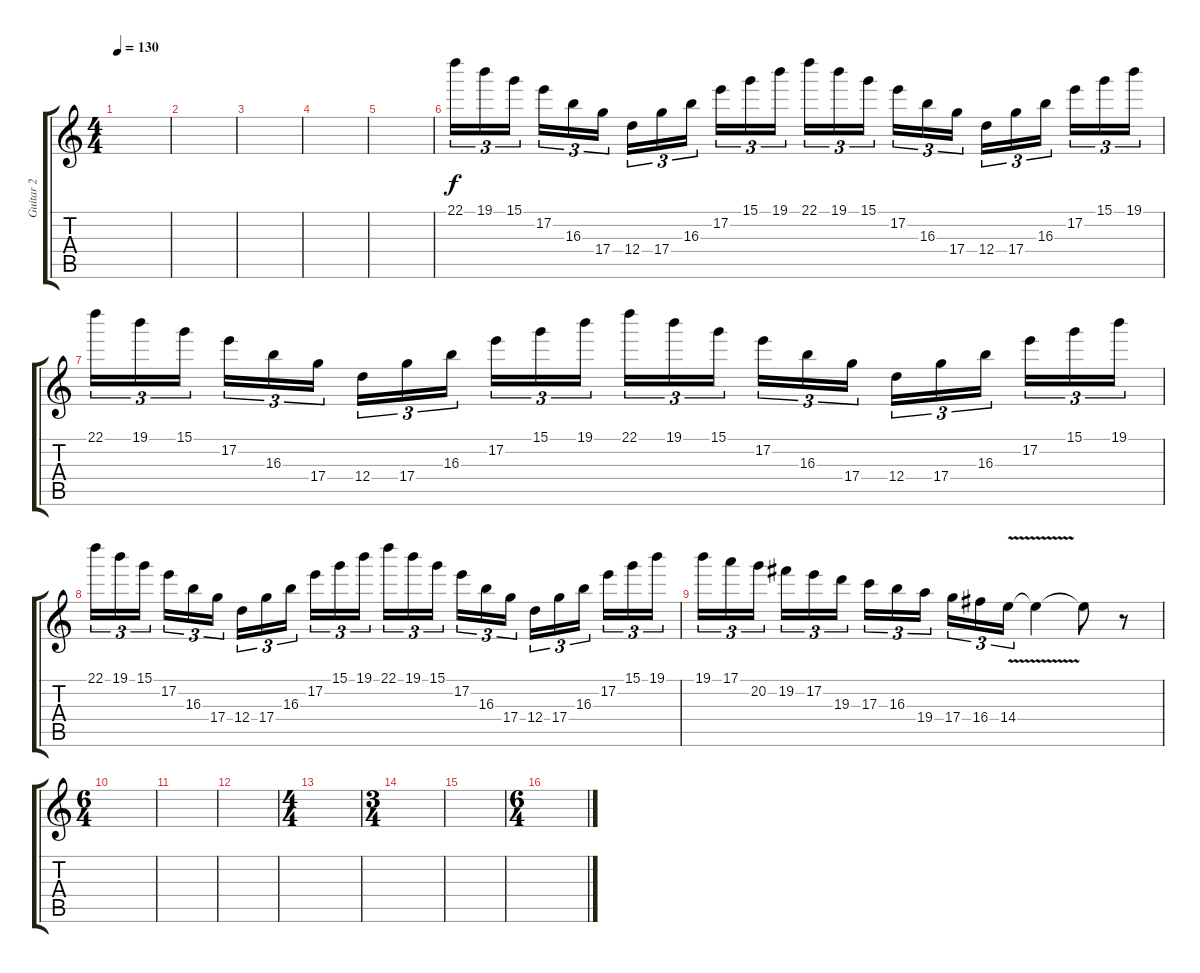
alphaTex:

\track ("Guitar 2" "Guitar 2") {instrument distortionguitar}
\staff {score tabs}
\tuning (E4 B3 G3 D3 A2 E2) {hide}
\ts (4 4)
\tempo 130
\clef g2
\ks c
|
|
|
|
|
22.1.16{tu (3 2)} 19.1.16{tu (3 2)} 15.1.16{tu (3 2) beam splitsecondary} 17.2.16{tu (3 2)} 16.3.16{tu (3 2)} 17.4.16{tu (3 2)} 12.4.16{tu (3 2)} 17.4.16{tu (3 2)} 16.3.16{tu (3 2) beam splitsecondary} 17.2.16{tu (3 2)} 15.1.16{tu (3 2)} 19.1.16{tu (3 2)} 22.1.16{tu (3 2)} 19.1.16{tu (3 2)} 15.1.16{tu (3 2) beam splitsecondary} 17.2.16{tu (3 2)} 16.3.16{tu (3 2)} 17.4.16{tu (3 2)} 12.4.16{tu (3 2)} 17.4.16{tu (3 2)} 16.3.16{tu (3 2) beam splitsecondary} 17.2.16{tu (3 2)} 15.1.16{tu (3 2)} 19.1.16{tu (3 2)} |
22.1.16{tu (3 2)} 19.1.16{tu (3 2)} 15.1.16{tu (3 2) beam splitsecondary} 17.2.16{tu (3 2)} 16.3.16{tu (3 2)} 17.4.16{tu (3 2)} 12.4.16{tu (3 2)} 17.4.16{tu (3 2)} 16.3.16{tu (3 2) beam splitsecondary} 17.2.16{tu (3 2)} 15.1.16{tu (3 2)} 19.1.16{tu (3 2)} 22.1.16{tu (3 2)} 19.1.16{tu (3 2)} 15.1.16{tu (3 2) beam splitsecondary} 17.2.16{tu (3 2)} 16.3.16{tu (3 2)} 17.4.16{tu (3 2)} 12.4.16{tu (3 2)} 17.4.16{tu (3 2)} 16.3.16{tu (3 2) beam splitsecondary} 17.2.16{tu (3 2)} 15.1.16{tu (3 2)} 19.1.16{tu (3 2)} |
22.1.16{tu (3 2)} 19.1.16{tu (3 2)} 15.1.16{tu (3 2) beam splitsecondary} 17.2.16{tu (3 2)} 16.3.16{tu (3 2)} 17.4.16{tu (3 2)} 12.4.16{tu (3 2)} 17.4.16{tu (3 2)} 16.3.16{tu (3 2) beam splitsecondary} 17.2.16{tu (3 2)} 15.1.16{tu (3 2)} 19.1.16{tu (3 2)} 22.1.16{tu (3 2)} 19.1.16{tu (3 2)} 15.1.16{tu (3 2) beam splitsecondary} 17.2.16{tu (3 2)} 16.3.16{tu (3 2)} 17.4.16{tu (3 2)} 12.4.16{tu (3 2)} 17.4.16{tu (3 2)} 16.3.16{tu (3 2) beam splitsecondary} 17.2.16{tu (3 2)} 15.1.16{tu (3 2)} 19.1.16{tu (3 2)} |
19.1.16{tu (3 2)} 17.1.16{tu (3 2)} 20.2.16{tu (3 2) beam splitsecondary} 19.2.16{tu (3 2)} 17.2.16{tu (3 2)} 19.3.16{tu (3 2)} 17.3.16{tu (3 2)} 16.3.16{tu (3 2)} 19.4.16{tu (3 2) beam splitsecondary} 17.4.16{tu (3 2)} 16.4.16{tu (3 2)} 14.4{v}.16{tu (3 2)} 14.4{t}.4 14.4{t}.8 r.8 |
\ts (6 4)
|
|
|
\ts (4 4)
|
\ts (3 4)
|
|
\ts (6 4)
